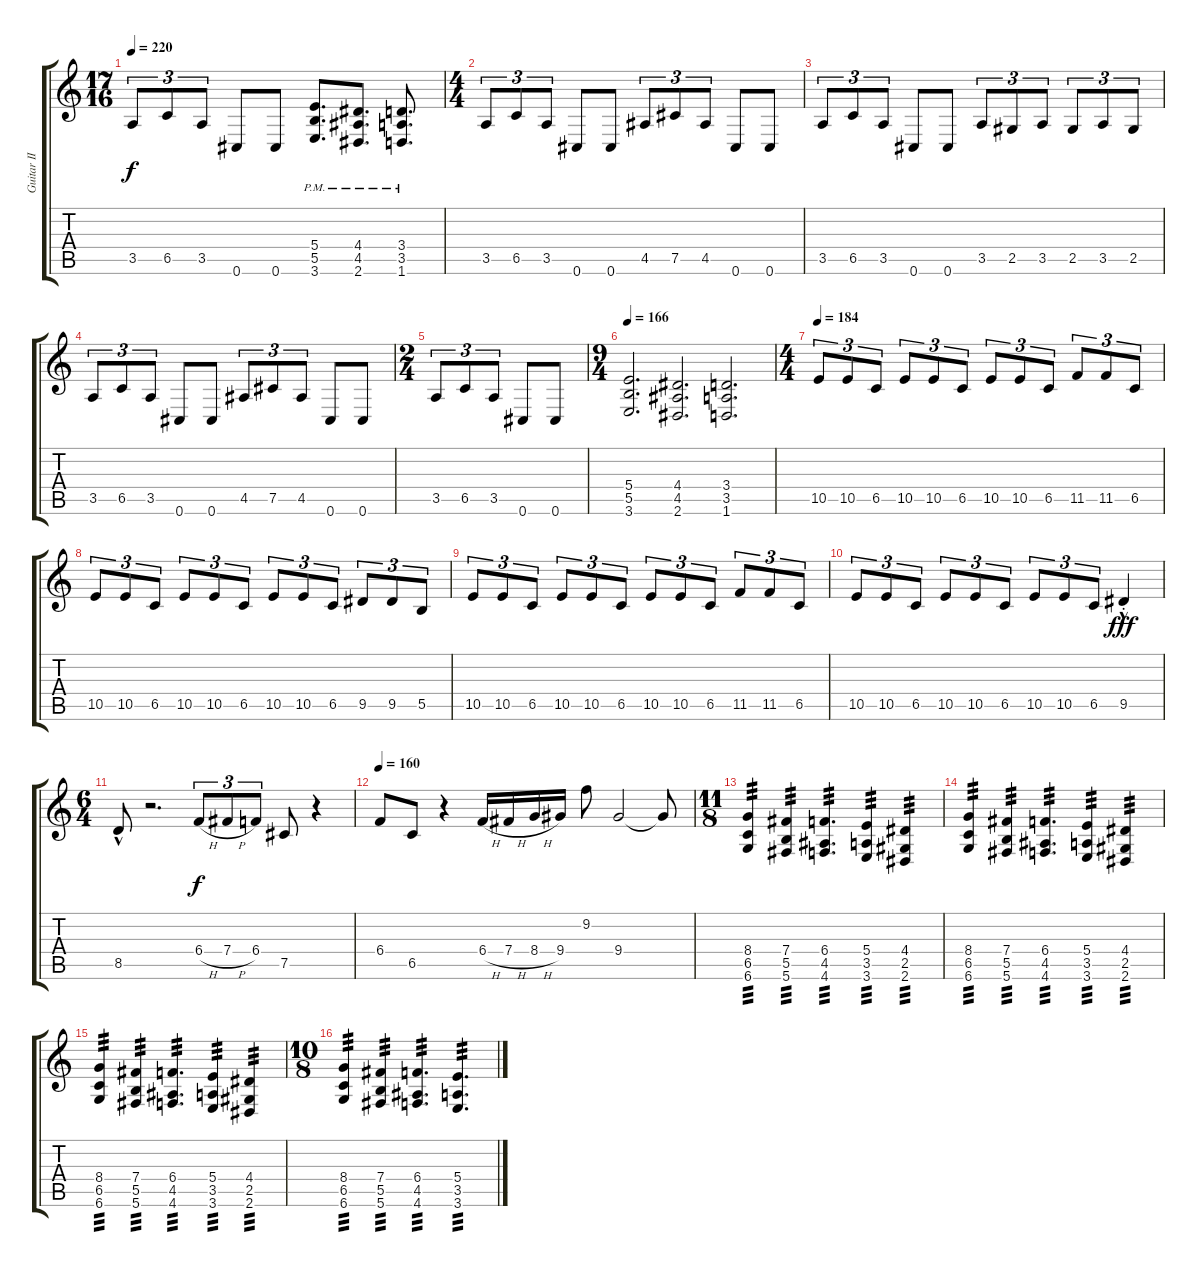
\track ("Guitar II" "Guitar II") {instrument overdrivenguitar}
\staff {score tabs}
\tuning (Db4 Ab3 E3 B2 Gb2 Db2) {hide}
\ts (17 16)
\tempo 220
\clef g2
\ks c
3.5.8{tu (3 2) dy f} 6.5.8{tu (3 2)} 3.5.8{tu (3 2)} 0.6.8 0.6.8 (5.4{pm} 5.5{pm} 3.6{pm}).8{d} (4.4{pm} 4.5{pm} 2.6{pm}).8{d} (3.4{pm} 3.5{pm} 1.6{pm}).8{d} |
\ts (4 4)
3.5.8{tu (3 2)} 6.5.8{tu (3 2)} 3.5.8{tu (3 2)} 0.6.8 0.6.8 4.5.8{tu (3 2)} 7.5.8{tu (3 2)} 4.5.8{tu (3 2)} 0.6.8 0.6.8 |
3.5.8{tu (3 2)} 6.5.8{tu (3 2)} 3.5.8{tu (3 2)} 0.6.8 0.6.8 3.5.8{tu (3 2)} 2.5.8{tu (3 2)} 3.5.8{tu (3 2)} 2.5.8{tu (3 2)} 3.5.8{tu (3 2)} 2.5.8{tu (3 2)} |
3.5.8{tu (3 2)} 6.5.8{tu (3 2)} 3.5.8{tu (3 2)} 0.6.8 0.6.8 4.5.8{tu (3 2)} 7.5.8{tu (3 2)} 4.5.8{tu (3 2)} 0.6.8 0.6.8 |
\ts (2 4)
3.5.8{tu (3 2)} 6.5.8{tu (3 2)} 3.5.8{tu (3 2)} 0.6.8 0.6.8 |
\ts (9 4)
\tempo 166
(5.4 5.5 3.6).2{d} (4.4 4.5 2.6).2{d} (3.4 3.5 1.6).2{d} |
\ts (4 4)
\tempo 184
10.5.8{tu (3 2)} 10.5.8{tu (3 2)} 6.5.8{tu (3 2)} 10.5.8{tu (3 2)} 10.5.8{tu (3 2)} 6.5.8{tu (3 2)} 10.5.8{tu (3 2)} 10.5.8{tu (3 2)} 6.5.8{tu (3 2)} 11.5.8{tu (3 2)} 11.5.8{tu (3 2)} 6.5.8{tu (3 2)} |
10.5.8{tu (3 2)} 10.5.8{tu (3 2)} 6.5.8{tu (3 2)} 10.5.8{tu (3 2)} 10.5.8{tu (3 2)} 6.5.8{tu (3 2)} 10.5.8{tu (3 2)} 10.5.8{tu (3 2)} 6.5.8{tu (3 2)} 9.5.8{tu (3 2)} 9.5.8{tu (3 2)} 5.5.8{tu (3 2)} |
10.5.8{tu (3 2)} 10.5.8{tu (3 2)} 6.5.8{tu (3 2)} 10.5.8{tu (3 2)} 10.5.8{tu (3 2)} 6.5.8{tu (3 2)} 10.5.8{tu (3 2)} 10.5.8{tu (3 2)} 6.5.8{tu (3 2)} 11.5.8{tu (3 2)} 11.5.8{tu (3 2)} 6.5.8{tu (3 2)} |
10.5.8{tu (3 2)} 10.5.8{tu (3 2)} 6.5.8{tu (3 2)} 10.5.8{tu (3 2)} 10.5.8{tu (3 2)} 6.5.8{tu (3 2)} 10.5.8{tu (3 2)} 10.5.8{tu (3 2)} 6.5.8{tu (3 2)} 9.5{hac st}.4{dy fff} |
\ts (6 4)
8.5{hac}.8 r.2{d} 6.4{h}.8{tu (3 2) dy f} 7.4{h}.8{tu (3 2)} 6.4.8{tu (3 2)} 7.5.8 r.4 |
\tempo 160
6.4.8 6.5.8 r.4 6.4{h}.16 7.4{h}.16 8.4{h}.16 9.4.16 9.2.8 9.4.2 9.4{t}.8 |
\ts (11 8)
(8.4 6.5 6.6).4{tp 3} (7.4 5.5 5.6).4{tp 3} (6.4 4.5 4.6).4{d tp 3} (5.4 3.5 3.6).4{tp 3} (4.4 2.5 2.6).4{tp 3} |
(8.4 6.5 6.6).4{tp 3} (7.4 5.5 5.6).4{tp 3} (6.4 4.5 4.6).4{d tp 3} (5.4 3.5 3.6).4{tp 3} (4.4 2.5 2.6).4{tp 3} |
(8.4 6.5 6.6).4{tp 3} (7.4 5.5 5.6).4{tp 3} (6.4 4.5 4.6).4{d tp 3} (5.4 3.5 3.6).4{tp 3} (4.4 2.5 2.6).4{tp 3} |
\ts (10 8)
(8.4 6.5 6.6).4{tp 3} (7.4 5.5 5.6).4{tp 3} (6.4 4.5 4.6).4{d tp 3} (5.4 3.5 3.6).4{d tp 3}
